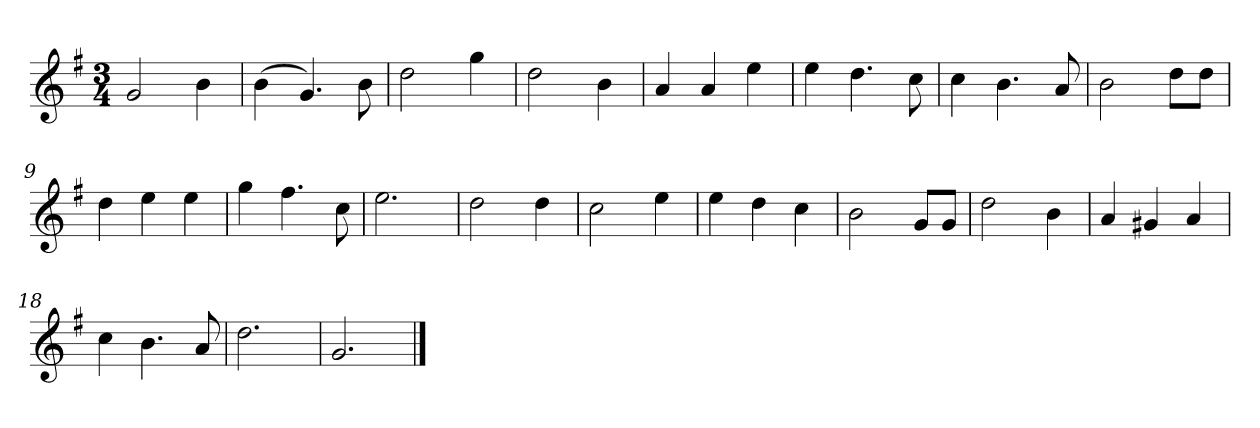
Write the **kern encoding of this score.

**kern
*part1
*staff1
*k[f#]
*M3/4
*MM120
=1
2g
4b
=2
(4b
4.g)
8b
=3
2dd
4gg
=4
2dd
4b
=5
4a
4a
4ee
=6
4ee
4.dd
8cc
=7
4cc
4.b
8a
=8
2b
8ddL
8ddJ
=9
4dd
4ee
4ee
=10
4gg
4.ff#
8cc
=11
2.ee
=12
2dd
4dd
=13
2cc
4ee
=14
4ee
4dd
4cc
=15
2b
8gL
8gJ
=16
2dd
4b
=17
4a
4g#X
4a
=18
4cc
4.b
8a
=19
2.dd
=20
2.g
==
*-
